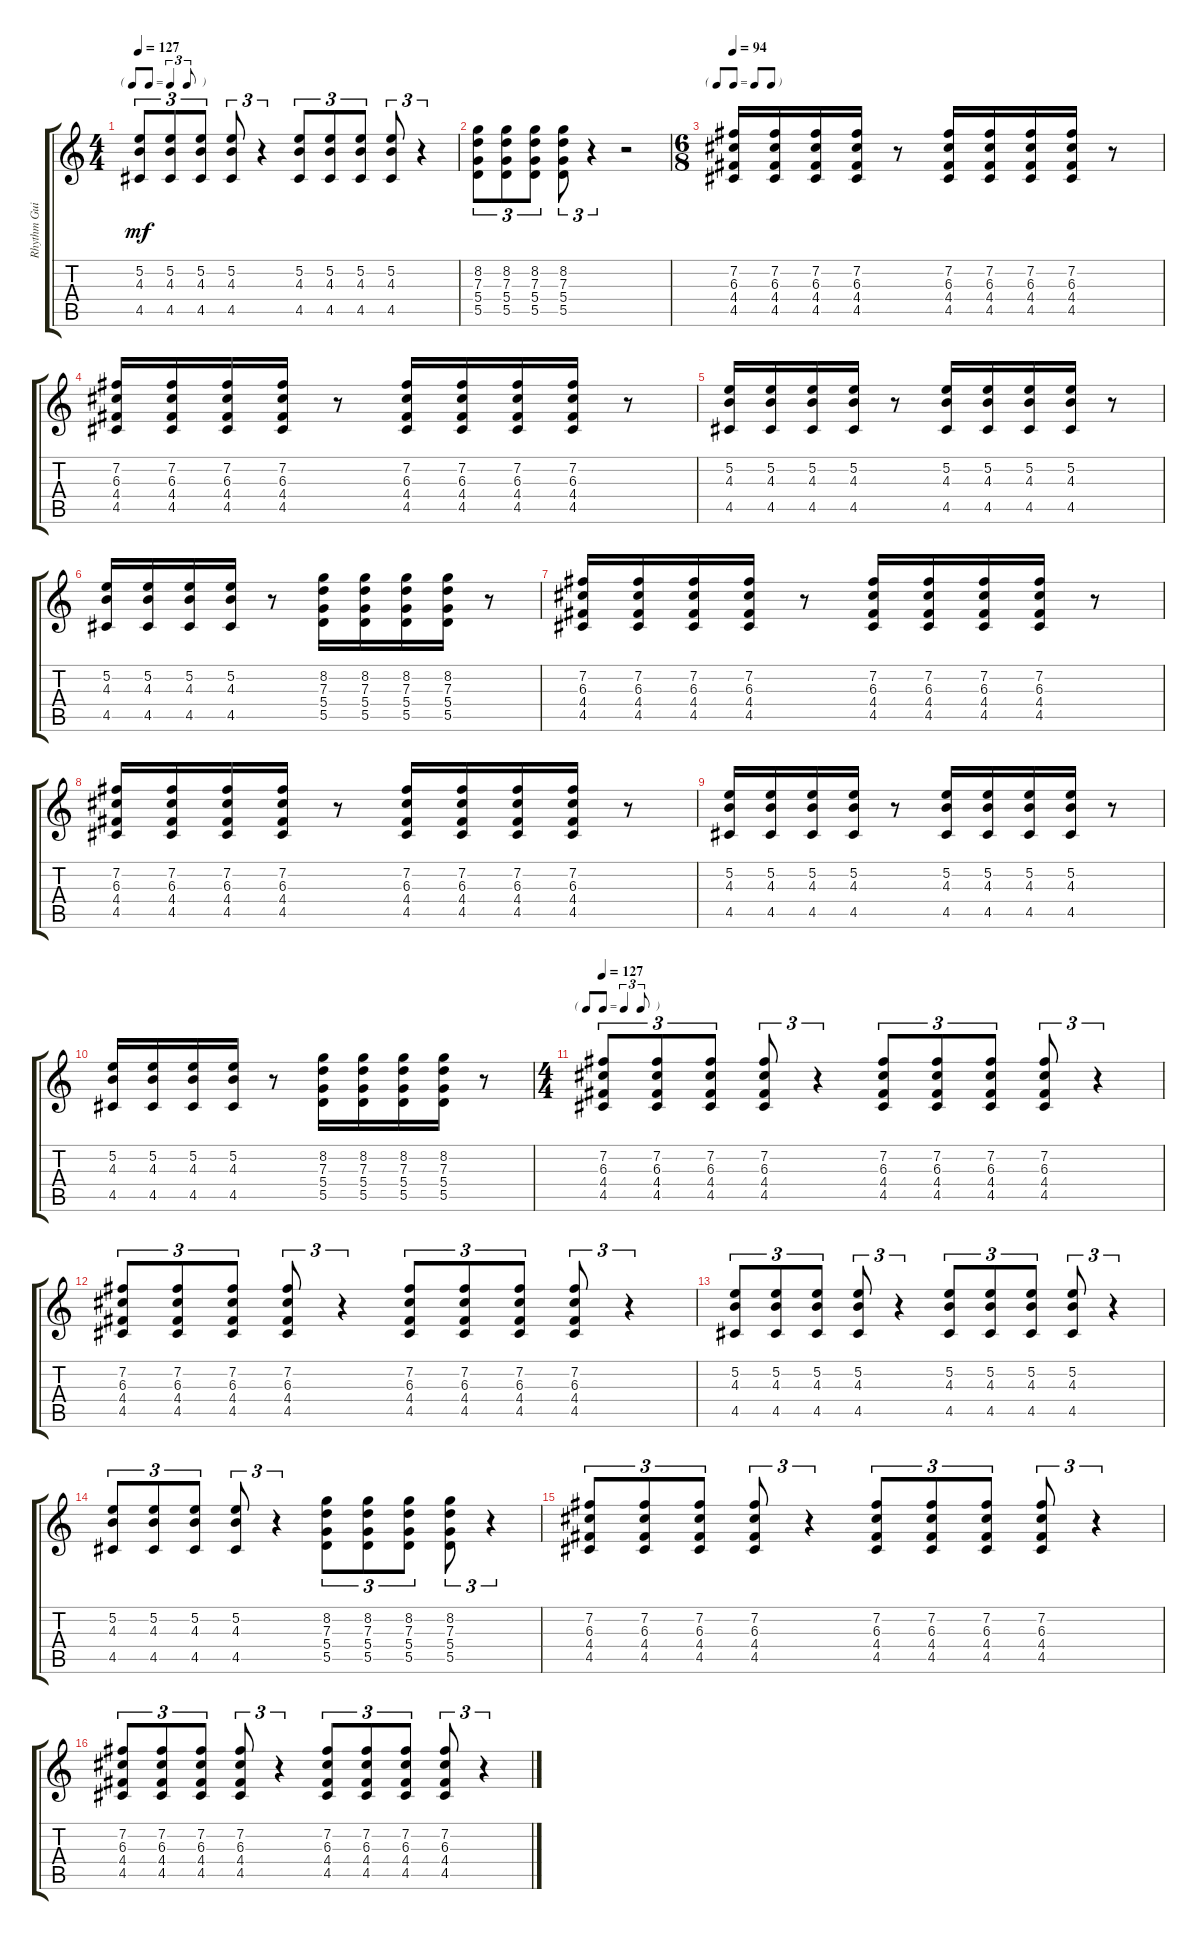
\track ("Rhythm Guitar 2 [Mikael Akerfeldt + Pete" "Rhythm Gui") {instrument distortionguitar}
\staff {score tabs}
\tuning (E4 B3 G3 D3 A2 E2) {hide}
\ts (4 4)
\tf triplet8th
\tempo 127
\clef g2
\ks c
(5.2 4.3 4.5).8{tu (3 2) dy mf} (5.2 4.3 4.5).8{tu (3 2)} (5.2 4.3 4.5).8{tu (3 2)} (5.2 4.3 4.5).8{tu (3 2)} r.4{tu (3 2)} (5.2 4.3 4.5).8{tu (3 2)} (5.2 4.3 4.5).8{tu (3 2)} (5.2 4.3 4.5).8{tu (3 2)} (5.2 4.3 4.5).8{tu (3 2)} r.4{tu (3 2)} |
(8.2 7.3 5.4 5.5).8{tu (3 2)} (8.2 7.3 5.4 5.5).8{tu (3 2)} (8.2 7.3 5.4 5.5).8{tu (3 2)} (8.2 7.3 5.4 5.5).8{tu (3 2)} r.4{tu (3 2)} r.2 |
\ts (6 8)
\tf none
\tempo 94
(7.2 6.3 4.4 4.5).16 (7.2 6.3 4.4 4.5).16 (7.2 6.3 4.4 4.5).16 (7.2 6.3 4.4 4.5).16 r.8 (7.2 6.3 4.4 4.5).16 (7.2 6.3 4.4 4.5).16 (7.2 6.3 4.4 4.5).16 (7.2 6.3 4.4 4.5).16 r.8 |
(7.2 6.3 4.4 4.5).16 (7.2 6.3 4.4 4.5).16 (7.2 6.3 4.4 4.5).16 (7.2 6.3 4.4 4.5).16 r.8 (7.2 6.3 4.4 4.5).16 (7.2 6.3 4.4 4.5).16 (7.2 6.3 4.4 4.5).16 (7.2 6.3 4.4 4.5).16 r.8 |
(5.2 4.3 4.5).16 (5.2 4.3 4.5).16 (5.2 4.3 4.5).16 (5.2 4.3 4.5).16 r.8 (5.2 4.3 4.5).16 (5.2 4.3 4.5).16 (5.2 4.3 4.5).16 (5.2 4.3 4.5).16 r.8 |
(5.2 4.3 4.5).16 (5.2 4.3 4.5).16 (5.2 4.3 4.5).16 (5.2 4.3 4.5).16 r.8 (8.2 7.3 5.4 5.5).16 (8.2 7.3 5.4 5.5).16 (8.2 7.3 5.4 5.5).16 (8.2 7.3 5.4 5.5).16 r.8 |
(7.2 6.3 4.4 4.5).16 (7.2 6.3 4.4 4.5).16 (7.2 6.3 4.4 4.5).16 (7.2 6.3 4.4 4.5).16 r.8 (7.2 6.3 4.4 4.5).16 (7.2 6.3 4.4 4.5).16 (7.2 6.3 4.4 4.5).16 (7.2 6.3 4.4 4.5).16 r.8 |
(7.2 6.3 4.4 4.5).16 (7.2 6.3 4.4 4.5).16 (7.2 6.3 4.4 4.5).16 (7.2 6.3 4.4 4.5).16 r.8 (7.2 6.3 4.4 4.5).16 (7.2 6.3 4.4 4.5).16 (7.2 6.3 4.4 4.5).16 (7.2 6.3 4.4 4.5).16 r.8 |
(5.2 4.3 4.5).16 (5.2 4.3 4.5).16 (5.2 4.3 4.5).16 (5.2 4.3 4.5).16 r.8 (5.2 4.3 4.5).16 (5.2 4.3 4.5).16 (5.2 4.3 4.5).16 (5.2 4.3 4.5).16 r.8 |
(5.2 4.3 4.5).16 (5.2 4.3 4.5).16 (5.2 4.3 4.5).16 (5.2 4.3 4.5).16 r.8 (8.2 7.3 5.4 5.5).16 (8.2 7.3 5.4 5.5).16 (8.2 7.3 5.4 5.5).16 (8.2 7.3 5.4 5.5).16 r.8 |
\ts (4 4)
\tf triplet8th
\tempo 127
(7.2 6.3 4.4 4.5).8{tu (3 2)} (7.2 6.3 4.4 4.5).8{tu (3 2)} (7.2 6.3 4.4 4.5).8{tu (3 2)} (7.2 6.3 4.4 4.5).8{tu (3 2)} r.4{tu (3 2)} (7.2 6.3 4.4 4.5).8{tu (3 2)} (7.2 6.3 4.4 4.5).8{tu (3 2)} (7.2 6.3 4.4 4.5).8{tu (3 2)} (7.2 6.3 4.4 4.5).8{tu (3 2)} r.4{tu (3 2)} |
(7.2 6.3 4.4 4.5).8{tu (3 2)} (7.2 6.3 4.4 4.5).8{tu (3 2)} (7.2 6.3 4.4 4.5).8{tu (3 2)} (7.2 6.3 4.4 4.5).8{tu (3 2)} r.4{tu (3 2)} (7.2 6.3 4.4 4.5).8{tu (3 2)} (7.2 6.3 4.4 4.5).8{tu (3 2)} (7.2 6.3 4.4 4.5).8{tu (3 2)} (7.2 6.3 4.4 4.5).8{tu (3 2)} r.4{tu (3 2)} |
(5.2 4.3 4.5).8{tu (3 2)} (5.2 4.3 4.5).8{tu (3 2)} (5.2 4.3 4.5).8{tu (3 2)} (5.2 4.3 4.5).8{tu (3 2)} r.4{tu (3 2)} (5.2 4.3 4.5).8{tu (3 2)} (5.2 4.3 4.5).8{tu (3 2)} (5.2 4.3 4.5).8{tu (3 2)} (5.2 4.3 4.5).8{tu (3 2)} r.4{tu (3 2)} |
(5.2 4.3 4.5).8{tu (3 2)} (5.2 4.3 4.5).8{tu (3 2)} (5.2 4.3 4.5).8{tu (3 2)} (5.2 4.3 4.5).8{tu (3 2)} r.4{tu (3 2)} (8.2 7.3 5.4 5.5).8{tu (3 2)} (8.2 7.3 5.4 5.5).8{tu (3 2)} (8.2 7.3 5.4 5.5).8{tu (3 2)} (8.2 7.3 5.4 5.5).8{tu (3 2)} r.4{tu (3 2)} |
(7.2 6.3 4.4 4.5).8{tu (3 2)} (7.2 6.3 4.4 4.5).8{tu (3 2)} (7.2 6.3 4.4 4.5).8{tu (3 2)} (7.2 6.3 4.4 4.5).8{tu (3 2)} r.4{tu (3 2)} (7.2 6.3 4.4 4.5).8{tu (3 2)} (7.2 6.3 4.4 4.5).8{tu (3 2)} (7.2 6.3 4.4 4.5).8{tu (3 2)} (7.2 6.3 4.4 4.5).8{tu (3 2)} r.4{tu (3 2)} |
(7.2 6.3 4.4 4.5).8{tu (3 2)} (7.2 6.3 4.4 4.5).8{tu (3 2)} (7.2 6.3 4.4 4.5).8{tu (3 2)} (7.2 6.3 4.4 4.5).8{tu (3 2)} r.4{tu (3 2)} (7.2 6.3 4.4 4.5).8{tu (3 2)} (7.2 6.3 4.4 4.5).8{tu (3 2)} (7.2 6.3 4.4 4.5).8{tu (3 2)} (7.2 6.3 4.4 4.5).8{tu (3 2)} r.4{tu (3 2)}
